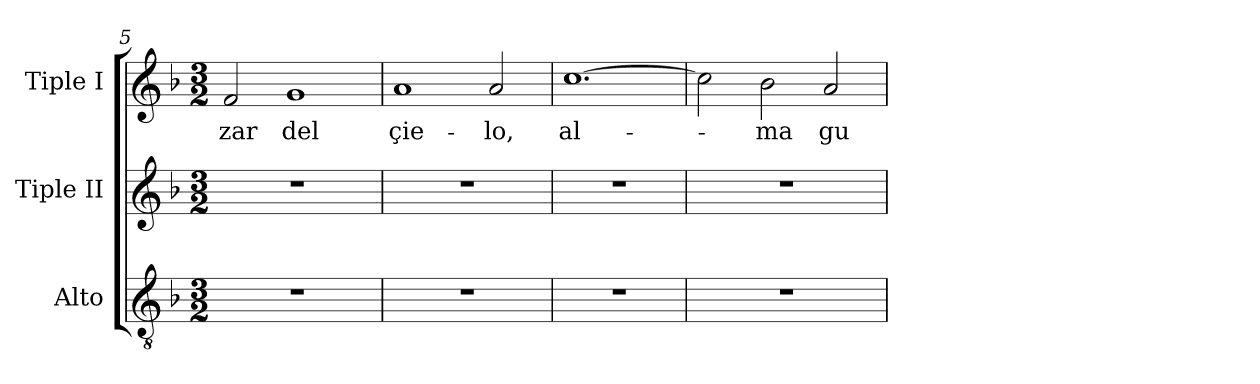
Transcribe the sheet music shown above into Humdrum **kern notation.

**kern	**kern	**kern	**text
*part3	*part2	*part1	*part1
*staff3	*staff2	*staff1	*staff1
*I"Alto	*I"Tiple II	*I"Tiple I	*
*I'T	*	*	*
*clefGv2	*clefG2	*clefG2	*
*ITrd7c12	*	*	*
*k[b-]	*k[b-]	*k[b-]	*
*F:	*F:	*F:	*
*M3/2	*M3/2	*M3/2	*
=5	=5	=5	=5
!LO:N:vis=1	!LO:N:vis=1	!	!LO:LY:b
1.r	1.r	2f/	zar
!	!	!	!LO:LY:b
.	.	1g	del
=6	=6	=6	=6
!LO:N:vis=1	!LO:N:vis=1	!	!LO:LY:b
1.r	1.r	1a	-çie-
!	!	!	!LO:LY:b
.	.	2a/	lo,
=7	=7	=7	=7
!LO:N:vis=1	!LO:N:vis=1	!	!LO:LY:b
1.r	1.r	[>1.cc	-al-
!!LO:LB:g=z
=8	=8	=8	=8
!LO:N:vis=1	!LO:N:vis=1	!	!
1.r	1.r	2cc\]	.
!	!	!	!LO:LY:b
.	.	2b-\	ma
!	!	!	!LO:LY:b
.	.	2a/	-gu-
=	=	=	=
*-	*-	*-	*-
